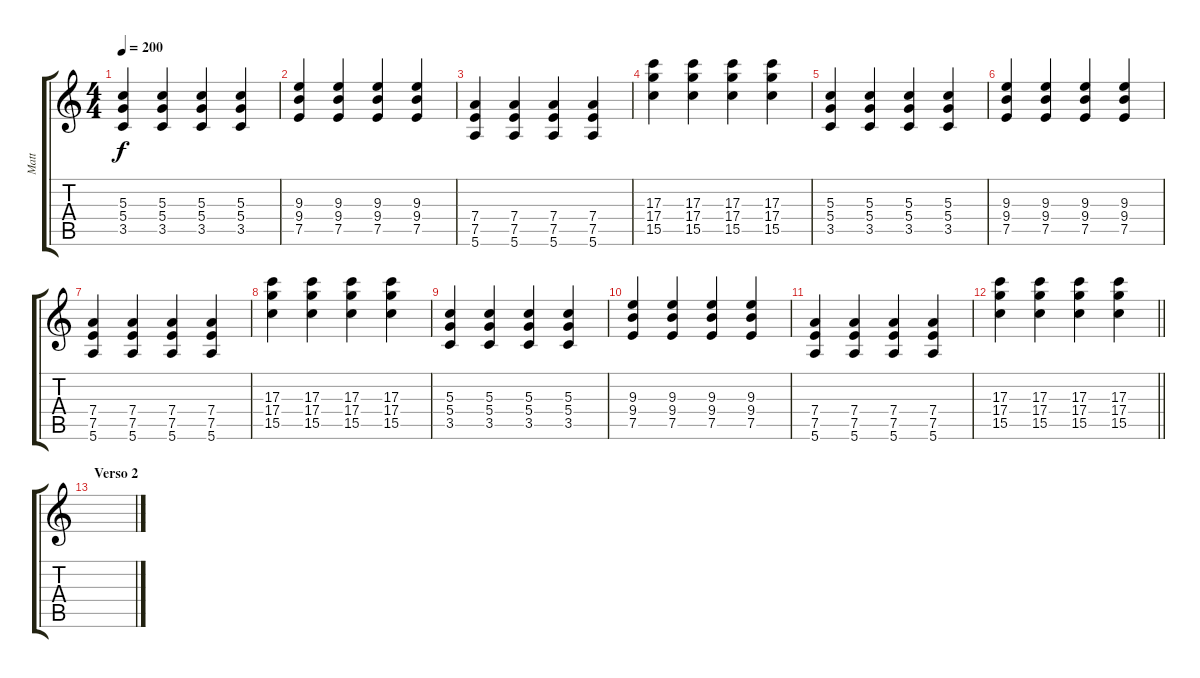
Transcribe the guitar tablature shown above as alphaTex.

\track ("Matt" "Matt") {instrument distortionguitar}
\staff {score tabs}
\tuning (E4 B3 G3 D3 A2 E2) {hide}
\ts (4 4)
\tempo 200
\clef g2
\ks c
(5.3 5.4 3.5).4{dy f} (5.3 5.4 3.5).4 (5.3 5.4 3.5).4 (5.3 5.4 3.5).4 |
(9.3 9.4 7.5).4 (9.3 9.4 7.5).4 (9.3 9.4 7.5).4 (9.3 9.4 7.5).4 |
(7.4 7.5 5.6).4 (7.4 7.5 5.6).4 (7.4 7.5 5.6).4 (7.4 7.5 5.6).4 |
(17.3 17.4 15.5).4 (17.3 17.4 15.5).4 (17.3 17.4 15.5).4 (17.3 17.4 15.5).4 |
(5.3 5.4 3.5).4 (5.3 5.4 3.5).4 (5.3 5.4 3.5).4 (5.3 5.4 3.5).4 |
(9.3 9.4 7.5).4 (9.3 9.4 7.5).4 (9.3 9.4 7.5).4 (9.3 9.4 7.5).4 |
(7.4 7.5 5.6).4 (7.4 7.5 5.6).4 (7.4 7.5 5.6).4 (7.4 7.5 5.6).4 |
(17.3 17.4 15.5).4 (17.3 17.4 15.5).4 (17.3 17.4 15.5).4 (17.3 17.4 15.5).4 |
(5.3 5.4 3.5).4 (5.3 5.4 3.5).4 (5.3 5.4 3.5).4 (5.3 5.4 3.5).4 |
(9.3 9.4 7.5).4 (9.3 9.4 7.5).4 (9.3 9.4 7.5).4 (9.3 9.4 7.5).4 |
(7.4 7.5 5.6).4 (7.4 7.5 5.6).4 (7.4 7.5 5.6).4 (7.4 7.5 5.6).4 |
\barLineRight lightlight
(17.3 17.4 15.5).4 (17.3 17.4 15.5).4 (17.3 17.4 15.5).4 (17.3 17.4 15.5).4 |
\section ("" "Verso 2")
